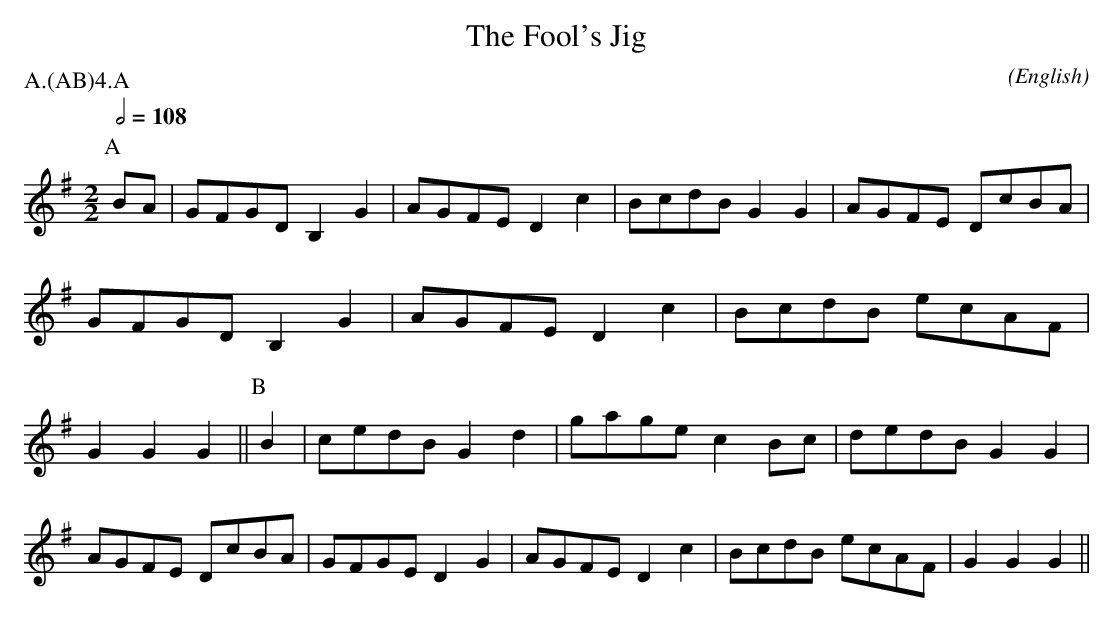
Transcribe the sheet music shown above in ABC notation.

X:1
T:The Fool's Jig
M:2/2
C:
O:English
P:A.(AB)4.A
K:G
Q:1/2=108
P:A
BA | GFGD B,2 G2 | AGFE D2 c2 | BcdB G2 G2 | AGFE  DcBA |\
GFGD B,2 G2 | AGFE D2 c2 | BcdB ecAF  | G2 G2 G2   ||\
P:B
B2 | cedB G2  d2 | gage c2 Bc | dedB G2 G2 | AGFE  DcBA |\
GFGE D2  G2 | AGFE D2 c2 | BcdB ecAF  | G2 G2 G2   ||
